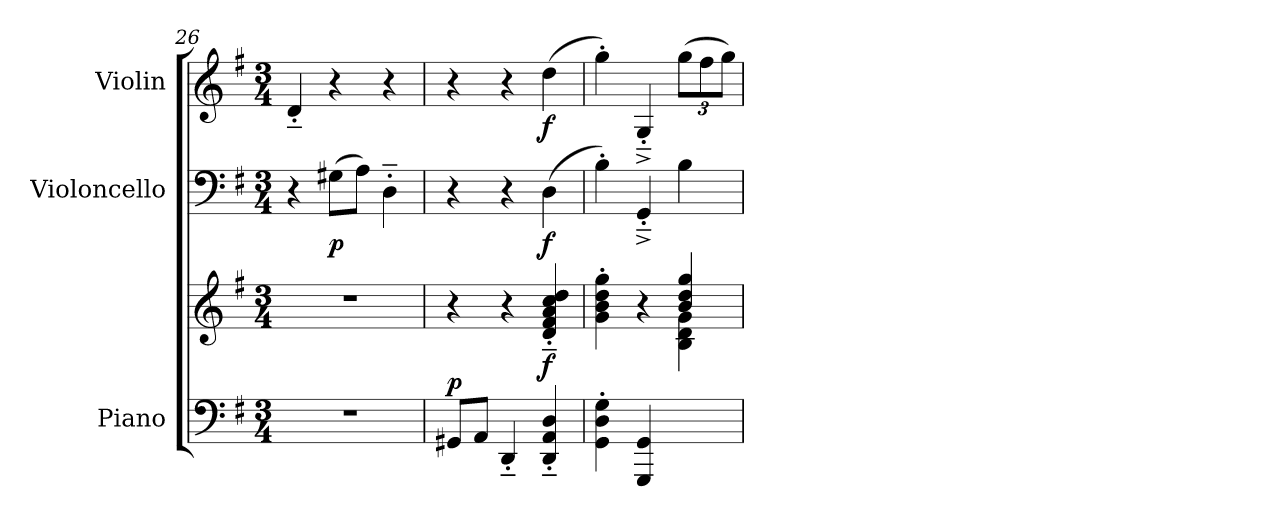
**kern	**kern	**dynam	**kern	**dynam	**kern	**dynam
*part3	*part3	*part3	*part2	*part2	*part1	*part1
*staff4	*staff3	*staff3/4	*staff2	*staff2	*staff1	*staff1
*I"Piano	*	*	*I"Violoncello	*	*I"Violin	*
*I'Pno.	*	*	*I'Vc.	*	*I'Vln.	*
*clefF4	*clefG2	*	*clefF4	*	*clefG2	*
*k[f#]	*k[f#]	*	*k[f#]	*	*k[f#]	*
*M3/4	*M3/4	*	*M3/4	*	*M3/4	*
=26	=26	=26	=26	=26	=26	=26
2.r	2.r	.	4r	.	4d'~/	.
!	!	!	!	!LO:DY:b	!	!
.	.	.	(8G#X\L	p	4r	.
.	.	.	8A\J)	.	.	.
.	.	.	4D'~\	.	4r	.
=27	=27	=27	=27	=27	=27	=27
!	!	!LO:DY:a=2	!	!	!	!
8GG#X/L	4r	p	4r	.	4r	.
8AA/J	.	.	.	.	.	.
4DD'~/	4r	.	4r	.	4r	.
!	!	!LO:DY:b	!	!LO:DY:b	!	!LO:DY:b
4DD/'~ 4AA/'~ 4D/'~	4d/'~ 4f#/'~ 4a/'~ 4cc/'~ 4dd/'~	f	(4D\	f	(4dd\	f
!!LO:LB:g=z
=28	=28	=28	=28	=28	=28	=28
*	*^	*	*	*	*	*
4GG\' 4D\' 4G\'	4g\' 4b\' 4dd\' 4gg\'	2ryy	.	4B'\)	.	4gg'\)	.
4GGG/ 4GG/	4r	.	.	4GG'~^/	.	4G'~^/	.
*	*	*	*	*	*	*Xbrackettup	*
4ryy	4b/ 4dd/ 4gg/	4B\ 4d\ 4g\	.	4B\	.	(12gg\L	.
.	.	.	.	.	.	12ff#\	.
.	.	.	.	.	.	12gg\J)	.
*	*v	*v	*	*	*	*	*
=	=	=	=	=	=	=
*-	*-	*-	*-	*-	*-	*-
